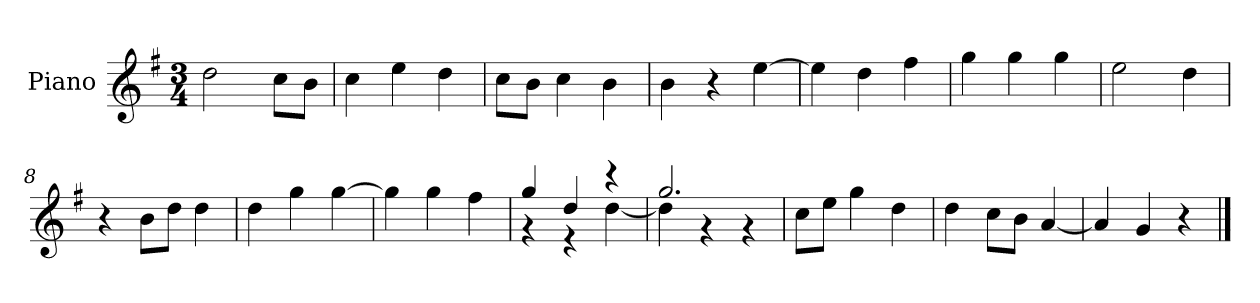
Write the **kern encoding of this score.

**kern
*part1
*staff1
*I"Piano
*I'P-no
*clefG2
*k[f#]
*M3/4
*MM177
=1
2dd\
8cc\L
8b\J
=2
4cc\
4ee\
4dd\
=3
8cc\L
8b\J
4cc\
4b\
=4
4b\
4r
[4ee\
=5
4ee\]
4dd\
4ff#\
=6
4gg\
4gg\
4gg\
=7
2ee\
4dd\
=8
4r
8b\L
8dd\J
4dd\
=9
4dd\
4gg\
[4gg\
=10
4gg\]
4gg\
4ff#\
!!LO:LB:g=z
=11
*^
4gg/	4r
4dd/	4r
4r	[4dd\
=12	=12
2.gg/	4dd\]
.	4r
.	4r
*v	*v
=13
8cc\L
8ee\J
4gg\
4dd\
=14
4dd\
8cc\L
8b\J
[4a/
=15
4a/]
4g/
4r
==
*-
